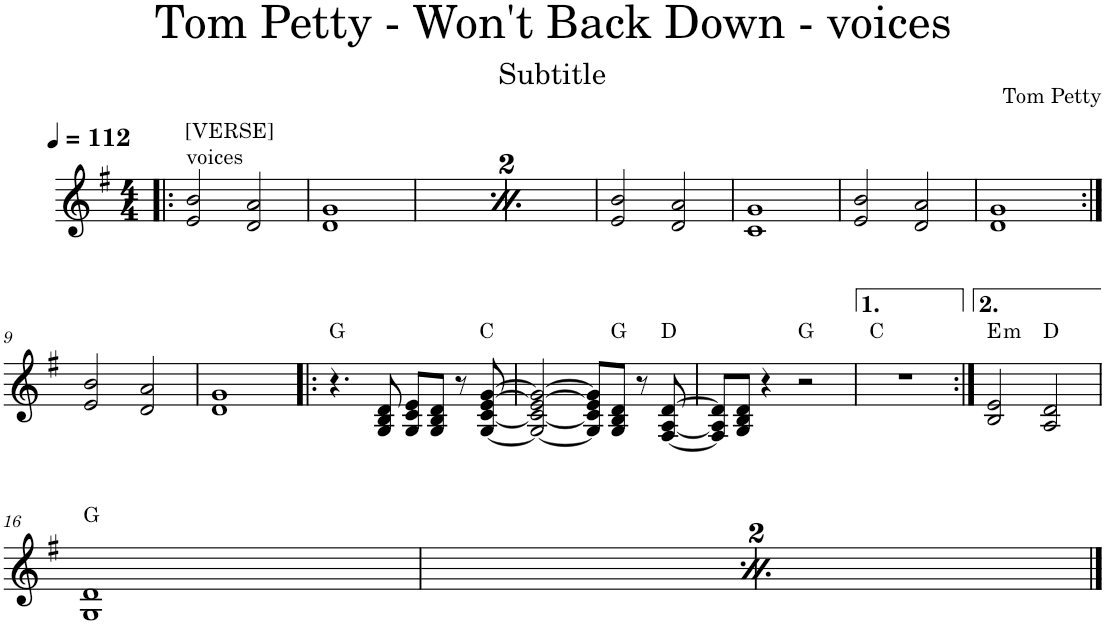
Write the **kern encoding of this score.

**kern	**harte
*part1	*part1
*staff1	*
*I"Piano	*
*I'Pno.	*
*clefG2	*
*k[f#]	*
*M4/4	*
*MM112	*
=1!|:	=1!|:
!LO:TX:a:t=[VERSE]	!
!LO:TX:a:t=voices	!
2e/ 2b/	.
2d/ 2a/	.
=2	=2
1d 1g	.
=3	=3
*MM112	*
!LO:TX:a:t=[VERSE]	!
!LO:TX:a:t=voices	!
2e/ 2b/	.
2d/ 2a/	.
=4	=4
1d 1g	.
=5	=5
2e/ 2b/	.
2d/ 2a/	.
=6	=6
1c 1g	.
=7	=7
2e/ 2b/	.
2d/ 2a/	.
=8	=8
1d 1g	.
!!LO:LB:g=z
=9:|!	=9:|!
2e/ 2b/	.
2d/ 2a/	.
=10	=10
1d 1g	.
=11!|:	=11!|:
4.r	G:maj
8G/ 8B/ 8d/	.
8G/ 8c/ 8e/L	.
8G/ 8B/ 8d/J	.
8r	.
[8G/ [8c/ [8e/ [8g/	C:maj
=12	=12
2G/_ 2c/_ 2e/_ 2g/_	.
8G/] 8c/] 8e/] 8g/]L	.
8G/ 8B/ 8d/J	G:maj
8r	.
[8F#/ [8A/ [8d/	D:maj
=13	=13
8F#/] 8A/] 8d/]L	.
8G/ 8B/ 8d/J	.
4r	.
2r	G:maj
=14	=14
1r	C:maj
=15:|!	=15:|!
!	!LO:H:kt=m
2B/ 2e/	E:min
2A/ 2d/	D:maj
!!LO:LB:g=z
=16	=16
1G 1d	G:maj
=17	=17
!	!LO:H:kt=m
2B/ 2e/	E:min
2A/ 2d/	D:maj
=18	=18
1G 1d	G:maj
==	==
*-	*-
